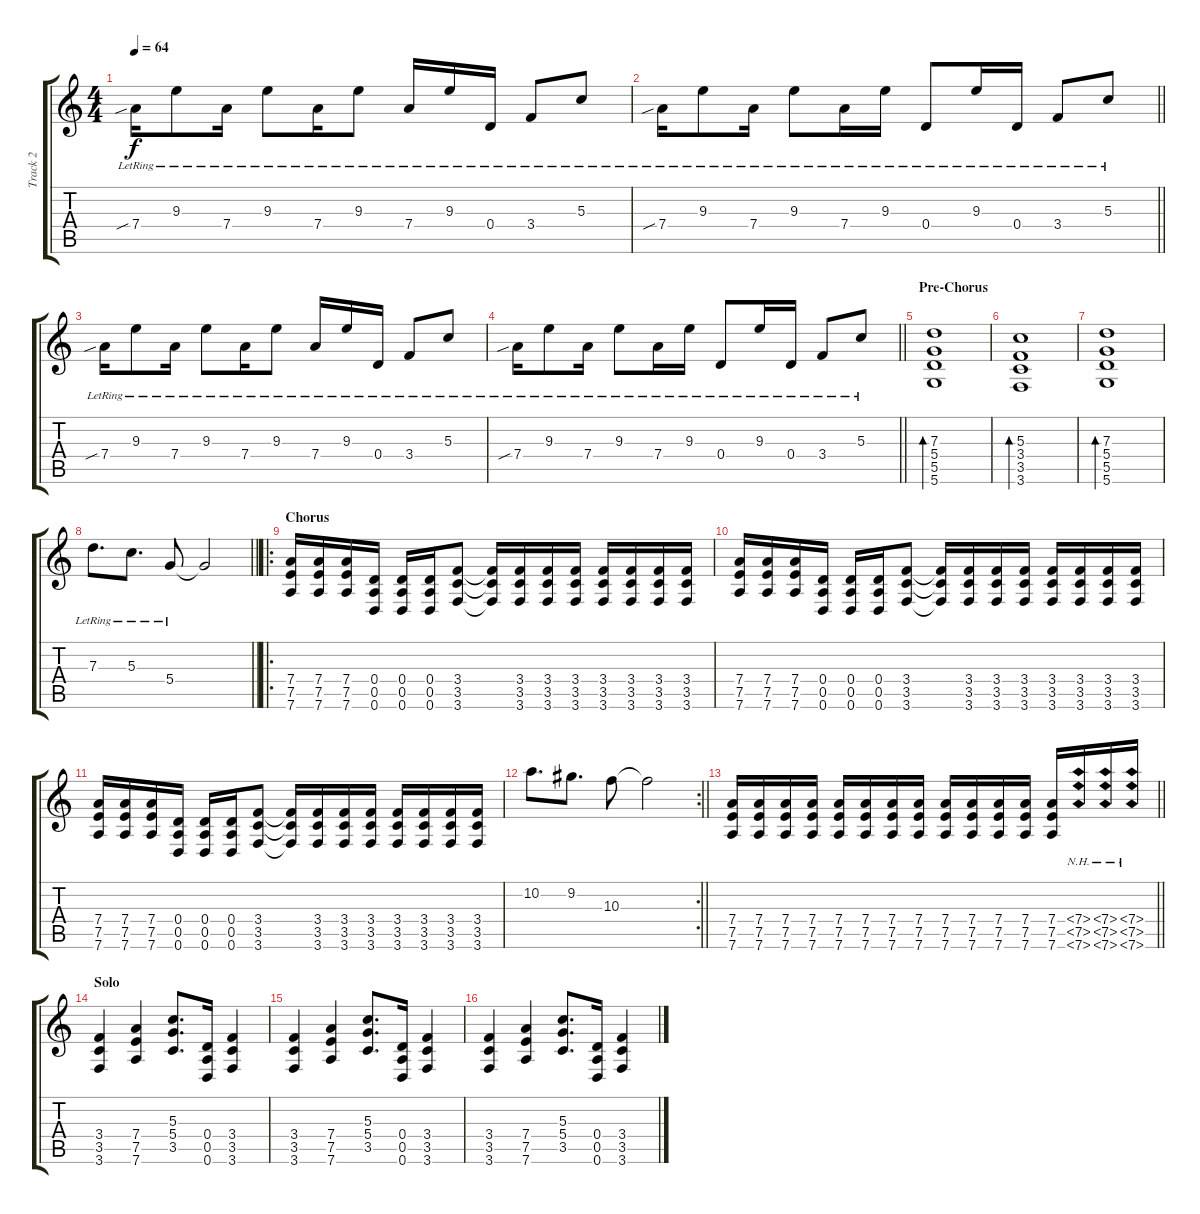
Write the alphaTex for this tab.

\track ("Track 2" "Track 2") {instrument electricguitarclean}
\staff {score tabs}
\tuning (E4 B3 G3 D3 A2 D2) {hide}
\ts (4 4)
\tempo 64
\clef g2
\ks c
7.4{sib lr}.16{dy f} 9.3{lr}.8 7.4{lr}.16 9.3{lr}.8 7.4{lr}.16 9.3{lr}.8 7.4{lr}.16 9.3{lr}.16 0.4{lr}.16 3.4{lr}.8 5.3{lr}.8 |
\barLineRight lightlight
7.4{sib lr}.16 9.3{lr}.8 7.4{lr}.16 9.3{lr}.8 7.4{lr}.16 9.3{lr}.16 0.4{lr}.8 9.3{lr}.16 0.4{lr}.16 3.4{lr}.8 5.3{lr}.8 |
7.4{sib lr}.16 9.3{lr}.8 7.4{lr}.16 9.3{lr}.8 7.4{lr}.16 9.3{lr}.8 7.4{lr}.16 9.3{lr}.16 0.4{lr}.16 3.4{lr}.8 5.3{lr}.8 |
\barLineRight lightlight
7.4{sib lr}.16 9.3{lr}.8 7.4{lr}.16 9.3{lr}.8 7.4{lr}.16 9.3{lr}.16 0.4{lr}.8 9.3{lr}.16 0.4{lr}.16 3.4{lr}.8 5.3{lr}.8 |
\section ("" "Pre-Chorus")
(7.3 5.4 5.5 5.6).1{bd 240} |
(5.3 3.4 3.5 3.6).1{bd 240} |
(7.3 5.4 5.5 5.6).1{bd 240} |
\barLineRight lightlight
7.3{lr}.8{d} 5.3{lr}.8{d} 5.4{lr}.8 5.4{t}.2 |
\ro
\section ("" "Chorus")
(7.4 7.5 7.6).16{instrument distortionguitar} (7.4 7.5 7.6).16 (7.4 7.5 7.6).16 (0.4 0.5 0.6).16 (0.4 0.5 0.6).16 (0.4 0.5 0.6).16 (3.4 3.5 3.6).8 (3.4{t} 3.5{t} 3.6{t}).16 (3.4 3.5 3.6).16 (3.4 3.5 3.6).16 (3.4 3.5 3.6).16 (3.4 3.5 3.6).16 (3.4 3.5 3.6).16 (3.4 3.5 3.6).16 (3.4 3.5 3.6).16 |
(7.4 7.5 7.6).16 (7.4 7.5 7.6).16 (7.4 7.5 7.6).16 (0.4 0.5 0.6).16 (0.4 0.5 0.6).16 (0.4 0.5 0.6).16 (3.4 3.5 3.6).8 (3.4{t} 3.5{t} 3.6{t}).16 (3.4 3.5 3.6).16 (3.4 3.5 3.6).16 (3.4 3.5 3.6).16 (3.4 3.5 3.6).16 (3.4 3.5 3.6).16 (3.4 3.5 3.6).16 (3.4 3.5 3.6).16 |
(7.4 7.5 7.6).16 (7.4 7.5 7.6).16 (7.4 7.5 7.6).16 (0.4 0.5 0.6).16 (0.4 0.5 0.6).16 (0.4 0.5 0.6).16 (3.4 3.5 3.6).8 (3.4{t} 3.5{t} 3.6{t}).16 (3.4 3.5 3.6).16 (3.4 3.5 3.6).16 (3.4 3.5 3.6).16 (3.4 3.5 3.6).16 (3.4 3.5 3.6).16 (3.4 3.5 3.6).16 (3.4 3.5 3.6).16 |
\rc 2
\barLineRight lightlight
10.2.8{d} 9.2.8{d} 10.3.8 10.3{t}.2 |
\barLineRight lightlight
(7.4 7.5 7.6).16 (7.4 7.5 7.6).16 (7.4 7.5 7.6).16 (7.4 7.5 7.6).16 (7.4 7.5 7.6).16 (7.4 7.5 7.6).16 (7.4 7.5 7.6).16 (7.4 7.5 7.6).16 (7.4 7.5 7.6).16 (7.4 7.5 7.6).16 (7.4 7.5 7.6).16 (7.4 7.5 7.6).16 (7.4 7.5 7.6).16 (7.4{nh} 7.5{nh} 7.6{nh}).16 (7.4{nh} 7.5{nh} 7.6{nh}).16 (7.4{nh} 7.5{nh} 7.6{nh}).16 |
\section ("" "Solo")
(3.4 3.5 3.6).4{instrument distortionguitar} (7.4 7.5 7.6).4 (5.3 5.4 3.5).8{d} (0.4 0.5 0.6).16 (3.4 3.5 3.6).4 |
(3.4 3.5 3.6).4 (7.4 7.5 7.6).4 (5.3 5.4 3.5).8{d} (0.4 0.5 0.6).16 (3.4 3.5 3.6).4 |
(3.4 3.5 3.6).4{instrument distortionguitar} (7.4 7.5 7.6).4 (5.3 5.4 3.5).8{d} (0.4 0.5 0.6).16 (3.4 3.5 3.6).4
